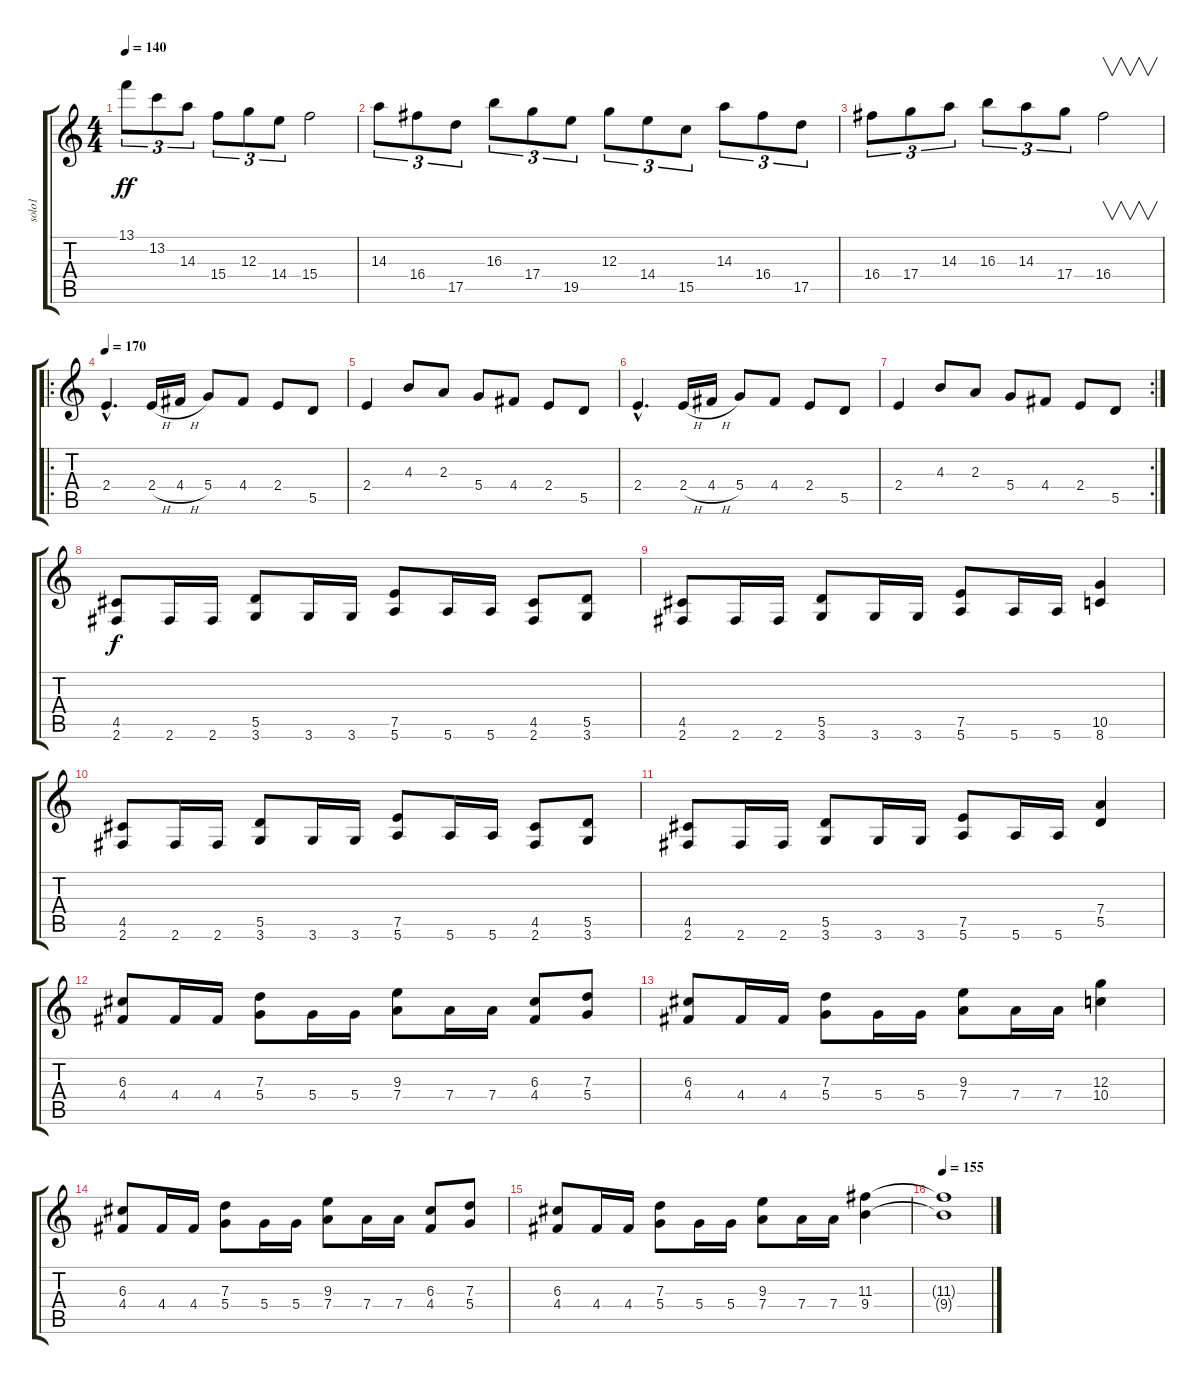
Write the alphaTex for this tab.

\track ("solo1" "solo1") {instrument distortionguitar}
\staff {score tabs}
\tuning (E4 B3 G3 D3 A2 E2) {hide}
\ts (4 4)
\tempo 140
\clef g2
\ks c
13.1.8{tu (3 2) dy ff} 13.2.8{tu (3 2)} 14.3.8{tu (3 2)} 15.4.8{tu (3 2)} 12.3.8{tu (3 2)} 14.4.8{tu (3 2)} 15.4.2 |
14.3.8{tu (3 2)} 16.4.8{tu (3 2)} 17.5.8{tu (3 2)} 16.3.8{tu (3 2)} 17.4.8{tu (3 2)} 19.5.8{tu (3 2)} 12.3.8{tu (3 2)} 14.4.8{tu (3 2)} 15.5.8{tu (3 2)} 14.3.8{tu (3 2)} 16.4.8{tu (3 2)} 17.5.8{tu (3 2)} |
16.4.8{tu (3 2)} 17.4.8{tu (3 2)} 14.3.8{tu (3 2)} 16.3.8{tu (3 2)} 14.3.8{tu (3 2)} 17.4.8{tu (3 2)} 16.4.2{v} |
\ro
\tempo 170
2.4{hac}.4{d} 2.4{h}.16 4.4{h}.16 5.4.8 4.4.8 2.4.8 5.5.8 |
2.4.4 4.3.8 2.3.8 5.4.8 4.4.8 2.4.8 5.5.8 |
2.4{hac}.4{d} 2.4{h}.16 4.4{h}.16 5.4.8 4.4.8 2.4.8 5.5.8 |
\rc 2
2.4.4 4.3.8 2.3.8 5.4.8 4.4.8 2.4.8 5.5.8 |
(4.5 2.6).8{dy f balance 13} 2.6.16 2.6.16 (5.5 3.6).8 3.6.16 3.6.16 (7.5 5.6).8 5.6.16 5.6.16 (4.5 2.6).8 (5.5 3.6).8 |
(4.5 2.6).8 2.6.16 2.6.16 (5.5 3.6).8 3.6.16 3.6.16 (7.5 5.6).8 5.6.16 5.6.16 (10.5 8.6).4 |
(4.5 2.6).8 2.6.16 2.6.16 (5.5 3.6).8 3.6.16 3.6.16 (7.5 5.6).8 5.6.16 5.6.16 (4.5 2.6).8 (5.5 3.6).8 |
(4.5 2.6).8 2.6.16 2.6.16 (5.5 3.6).8 3.6.16 3.6.16 (7.5 5.6).8 5.6.16 5.6.16 (7.4 5.5).4 |
(6.3 4.4).8 4.4.16 4.4.16 (7.3 5.4).8 5.4.16 5.4.16 (9.3 7.4).8 7.4.16 7.4.16 (6.3 4.4).8 (7.3 5.4).8 |
(6.3 4.4).8 4.4.16 4.4.16 (7.3 5.4).8 5.4.16 5.4.16 (9.3 7.4).8 7.4.16 7.4.16 (12.3 10.4).4 |
(6.3 4.4).8 4.4.16 4.4.16 (7.3 5.4).8 5.4.16 5.4.16 (9.3 7.4).8 7.4.16 7.4.16 (6.3 4.4).8 (7.3 5.4).8 |
(6.3 4.4).8 4.4.16 4.4.16 (7.3 5.4).8 5.4.16 5.4.16 (9.3 7.4).8 7.4.16 7.4.16 (11.3 9.4).4 |
\tempo 155
(11.3{t} 9.4{t}).1
